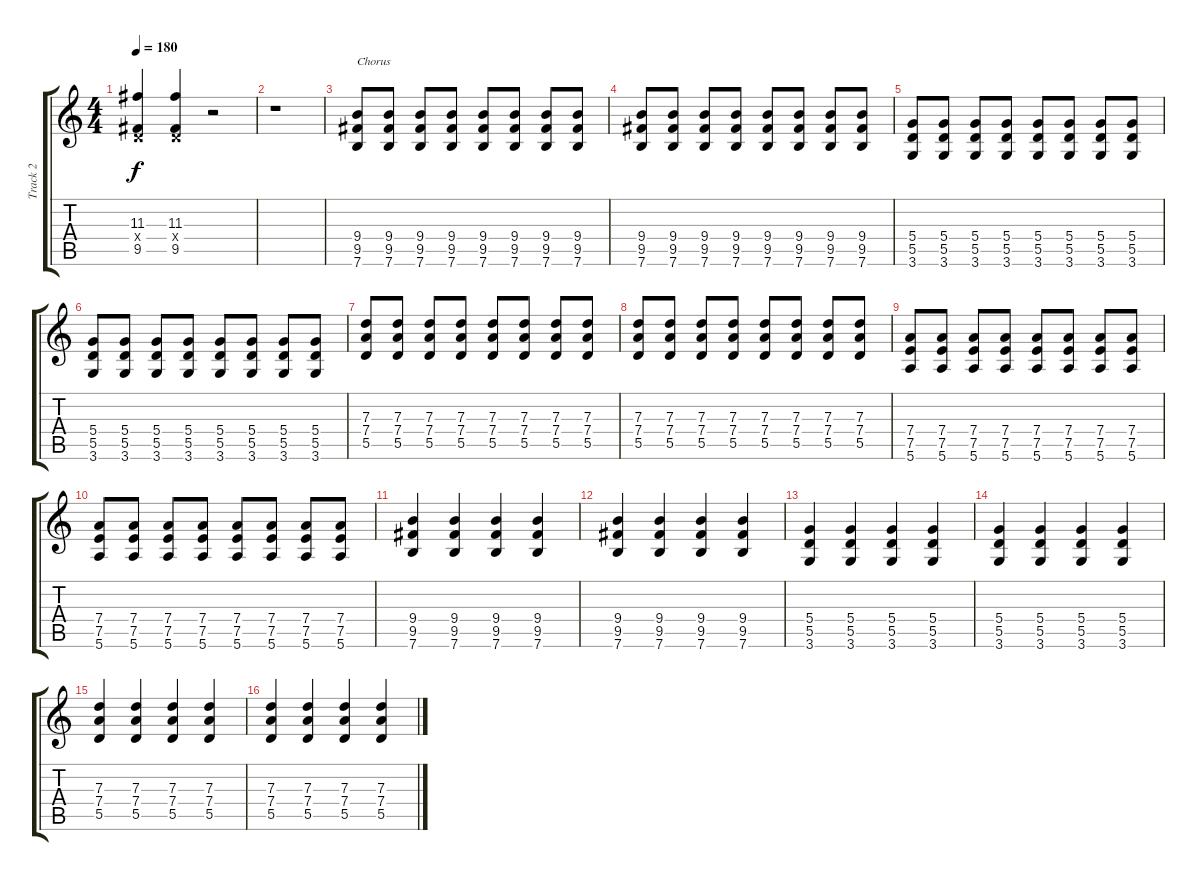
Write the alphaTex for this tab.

\track ("Track 2" "Track 2") {instrument overdrivenguitar}
\staff {score tabs}
\tuning (E4 B3 G3 D3 A2 E2) {hide}
\ts (4 4)
\tempo 180
\clef g2
\ks c
(11.3 0.4{x} 9.5).4{dy f} (11.3 0.4{x} 9.5).4 r.2 |
r.1 |
(9.4 9.5 7.6).8{txt "Chorus"} (9.4 9.5 7.6).8 (9.4 9.5 7.6).8 (9.4 9.5 7.6).8 (9.4 9.5 7.6).8 (9.4 9.5 7.6).8 (9.4 9.5 7.6).8 (9.4 9.5 7.6).8 |
(9.4 9.5 7.6).8 (9.4 9.5 7.6).8 (9.4 9.5 7.6).8 (9.4 9.5 7.6).8 (9.4 9.5 7.6).8 (9.4 9.5 7.6).8 (9.4 9.5 7.6).8 (9.4 9.5 7.6).8 |
(5.4 5.5 3.6).8 (5.4 5.5 3.6).8 (5.4 5.5 3.6).8 (5.4 5.5 3.6).8 (5.4 5.5 3.6).8 (5.4 5.5 3.6).8 (5.4 5.5 3.6).8 (5.4 5.5 3.6).8 |
(5.4 5.5 3.6).8 (5.4 5.5 3.6).8 (5.4 5.5 3.6).8 (5.4 5.5 3.6).8 (5.4 5.5 3.6).8 (5.4 5.5 3.6).8 (5.4 5.5 3.6).8 (5.4 5.5 3.6).8 |
(7.3 7.4 5.5).8 (7.3 7.4 5.5).8 (7.3 7.4 5.5).8 (7.3 7.4 5.5).8 (7.3 7.4 5.5).8 (7.3 7.4 5.5).8 (7.3 7.4 5.5).8 (7.3 7.4 5.5).8 |
(7.3 7.4 5.5).8 (7.3 7.4 5.5).8 (7.3 7.4 5.5).8 (7.3 7.4 5.5).8 (7.3 7.4 5.5).8 (7.3 7.4 5.5).8 (7.3 7.4 5.5).8 (7.3 7.4 5.5).8 |
(7.4 7.5 5.6).8 (7.4 7.5 5.6).8 (7.4 7.5 5.6).8 (7.4 7.5 5.6).8 (7.4 7.5 5.6).8 (7.4 7.5 5.6).8 (7.4 7.5 5.6).8 (7.4 7.5 5.6).8 |
(7.4 7.5 5.6).8 (7.4 7.5 5.6).8 (7.4 7.5 5.6).8 (7.4 7.5 5.6).8 (7.4 7.5 5.6).8 (7.4 7.5 5.6).8 (7.4 7.5 5.6).8 (7.4 7.5 5.6).8 |
(9.4 9.5 7.6).4 (9.4 9.5 7.6).4 (9.4 9.5 7.6).4 (9.4 9.5 7.6).4 |
(9.4 9.5 7.6).4 (9.4 9.5 7.6).4 (9.4 9.5 7.6).4 (9.4 9.5 7.6).4 |
(5.4 5.5 3.6).4 (5.4 5.5 3.6).4 (5.4 5.5 3.6).4 (5.4 5.5 3.6).4 |
(5.4 5.5 3.6).4 (5.4 5.5 3.6).4 (5.4 5.5 3.6).4 (5.4 5.5 3.6).4 |
(7.3 7.4 5.5).4 (7.3 7.4 5.5).4 (7.3 7.4 5.5).4 (7.3 7.4 5.5).4 |
(7.3 7.4 5.5).4 (7.3 7.4 5.5).4 (7.3 7.4 5.5).4 (7.3 7.4 5.5).4
